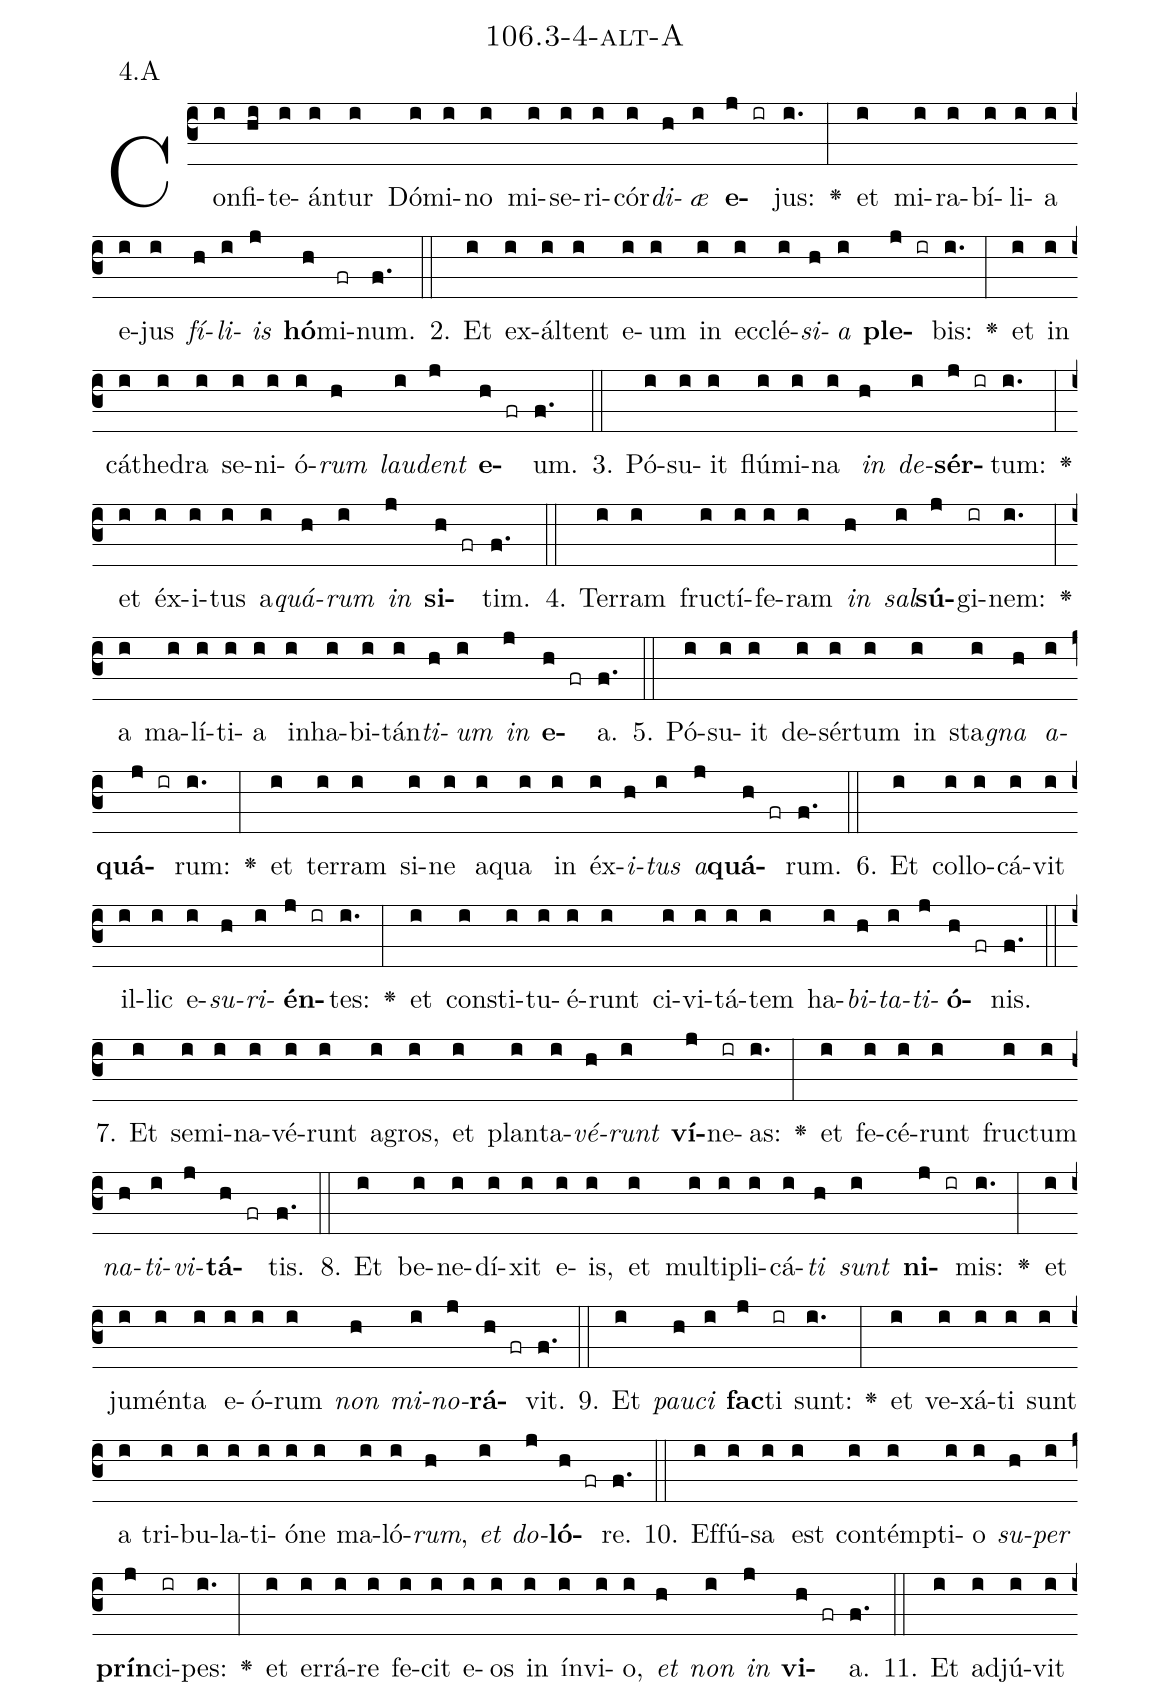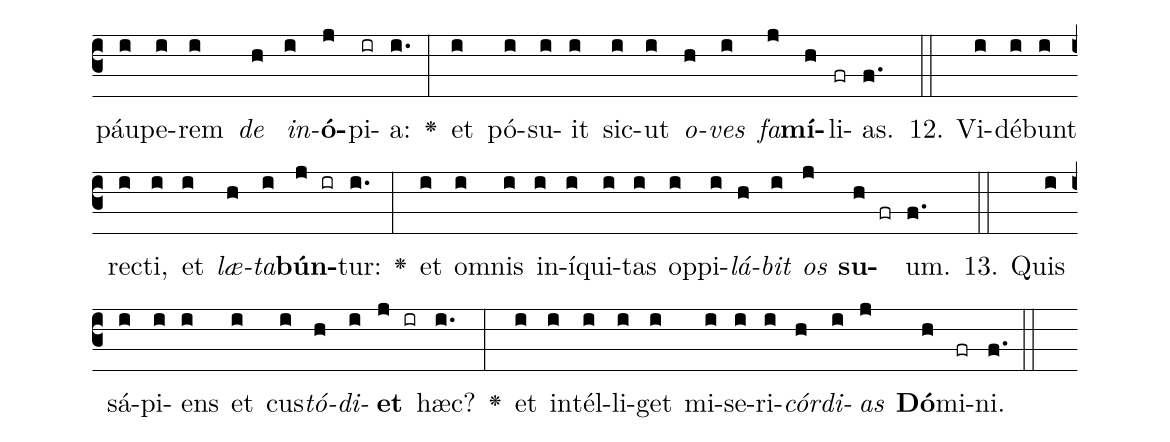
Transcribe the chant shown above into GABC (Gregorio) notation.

name: 106.3-4-alt-A;
annotation: 4.A;
%%
(c3)Con(i)fi(hi)te(i)án(i)tur(i) Dó(i)mi(i)no(i) mi(i)se(i)ri(i)cór(i)<i>di</i>(h)<i>æ</i>(i) <b>e</b>(j ir)jus:(i.) <v>\greheightstar</v>(:) et(i) mi(i)ra(i)bí(i)li(i)a(i) e(i)jus(i) <i>fí</i>(h)<i>li</i>(i)<i>is</i>(j) <b>hó</b>(h)mi(fr)num.(f.) (::)
2. Et(i) ex(i)ál(i)tent(i) e(i)um(i) in(i) ec(i)clé(i)<i>si</i>(h)<i>a</i>(i) <b>ple</b>(j ir)bis:(i.) <v>\greheightstar</v>(:) et(i) in(i) cá(i)the(i)dra(i) se(i)ni(i)ó(i)<i>rum</i>(h) <i>lau</i>(i)<i>dent</i>(j) <b>e</b>(h fr)um.(f.) (::)
3. Pó(i)su(i)it(i) flú(i)mi(i)na(i) <i>in</i>(h) <i>de</i>(i)<b>sér</b>(j ir)tum:(i.) <v>\greheightstar</v>(:) et(i) éx(i)i(i)tus(i) a(i)<i>quá</i>(h)<i>rum</i>(i) <i>in</i>(j) <b>si</b>(h fr)tim.(f.) (::)
4. Ter(i)ram(i) fruc(i)tí(i)fe(i)ram(i) <i>in</i>(h) <i>sal</i>(i)<b>sú</b>(j)gi(ir)nem:(i.) <v>\greheightstar</v>(:) a(i) ma(i)lí(i)ti(i)a(i) in(i)ha(i)bi(i)tán(i)<i>ti</i>(h)<i>um</i>(i) <i>in</i>(j) <b>e</b>(h fr)a.(f.) (::)
5. Pó(i)su(i)it(i) de(i)sér(i)tum(i) in(i) sta(i)<i>gna</i>(h) <i>a</i>(i)<b>quá</b>(j ir)rum:(i.) <v>\greheightstar</v>(:) et(i) ter(i)ram(i) si(i)ne(i) a(i)qua(i) in(i) éx(i)<i>i</i>(h)<i>tus</i>(i) <i>a</i>(j)<b>quá</b>(h fr)rum.(f.) (::)
6. Et(i) col(i)lo(i)cá(i)vit(i) il(i)lic(i) e(i)<i>su</i>(h)<i>ri</i>(i)<b>én</b>(j ir)tes:(i.) <v>\greheightstar</v>(:) et(i) con(i)sti(i)tu(i)é(i)runt(i) ci(i)vi(i)tá(i)tem(i) ha(i)<i>bi</i>(h)<i>ta</i>(i)<i>ti</i>(j)<b>ó</b>(h fr)nis.(f.) (::)
7. Et(i) se(i)mi(i)na(i)vé(i)runt(i) a(i)gros,(i) et(i) plan(i)ta(i)<i>vé</i>(h)<i>runt</i>(i) <b>ví</b>(j)ne(ir)as:(i.) <v>\greheightstar</v>(:) et(i) fe(i)cé(i)runt(i) fruc(i)tum(i) <i>na</i>(h)<i>ti</i>(i)<i>vi</i>(j)<b>tá</b>(h fr)tis.(f.) (::)
8. Et(i) be(i)ne(i)dí(i)xit(i) e(i)is,(i) et(i) mul(i)ti(i)pli(i)cá(i)<i>ti</i>(h) <i>sunt</i>(i) <b>ni</b>(j ir)mis:(i.) <v>\greheightstar</v>(:) et(i) ju(i)mén(i)ta(i) e(i)ó(i)rum(i) <i>non</i>(h) <i>mi</i>(i)<i>no</i>(j)<b>rá</b>(h fr)vit.(f.) (::)
9. Et(i) <i>pau</i>(h)<i>ci</i>(i) <b>fac</b>(j)ti(ir) sunt:(i.) <v>\greheightstar</v>(:) et(i) ve(i)xá(i)ti(i) sunt(i) a(i) tri(i)bu(i)la(i)ti(i)ó(i)ne(i) ma(i)ló(i)<i>rum</i>,(h) <i>et</i>(i) <i>do</i>(j)<b>ló</b>(h fr)re.(f.) (::)
10. Ef(i)fú(i)sa(i) est(i) con(i)témp(i)ti(i)o(i) <i>su</i>(h)<i>per</i>(i) <b>prín</b>(j)ci(ir)pes:(i.) <v>\greheightstar</v>(:) et(i) er(i)rá(i)re(i) fe(i)cit(i) e(i)os(i) in(i) ín(i)vi(i)o,(i) <i>et</i>(h) <i>non</i>(i) <i>in</i>(j) <b>vi</b>(h fr)a.(f.) (::)
11. Et(i) ad(i)jú(i)vit(i) páu(i)pe(i)rem(i) <i>de</i>(h) <i>in</i>(i)<b>ó</b>(j)pi(ir)a:(i.) <v>\greheightstar</v>(:) et(i) pó(i)su(i)it(i) sic(i)ut(i) <i>o</i>(h)<i>ves</i>(i) <i>fa</i>(j)<b>mí</b>(h)li(fr)as.(f.) (::)
12. Vi(i)dé(i)bunt(i) rec(i)ti,(i) et(i) <i>læ</i>(h)<i>ta</i>(i)<b>bún</b>(j ir)tur:(i.) <v>\greheightstar</v>(:) et(i) om(i)nis(i) in(i)í(i)qui(i)tas(i) op(i)pi(i)<i>lá</i>(h)<i>bit</i>(i) <i>os</i>(j) <b>su</b>(h fr)um.(f.) (::)
13. Quis(i) sá(i)pi(i)ens(i) et(i) cus(i)<i>tó</i>(h)<i>di</i>(i)<b>et</b>(j ir) hæc?(i.) <v>\greheightstar</v>(:) et(i) in(i)tél(i)li(i)get(i) mi(i)se(i)ri(i)<i>cór</i>(h)<i>di</i>(i)<i>as</i>(j) <b>Dó</b>(h)mi(fr)ni.(f.) (::)
